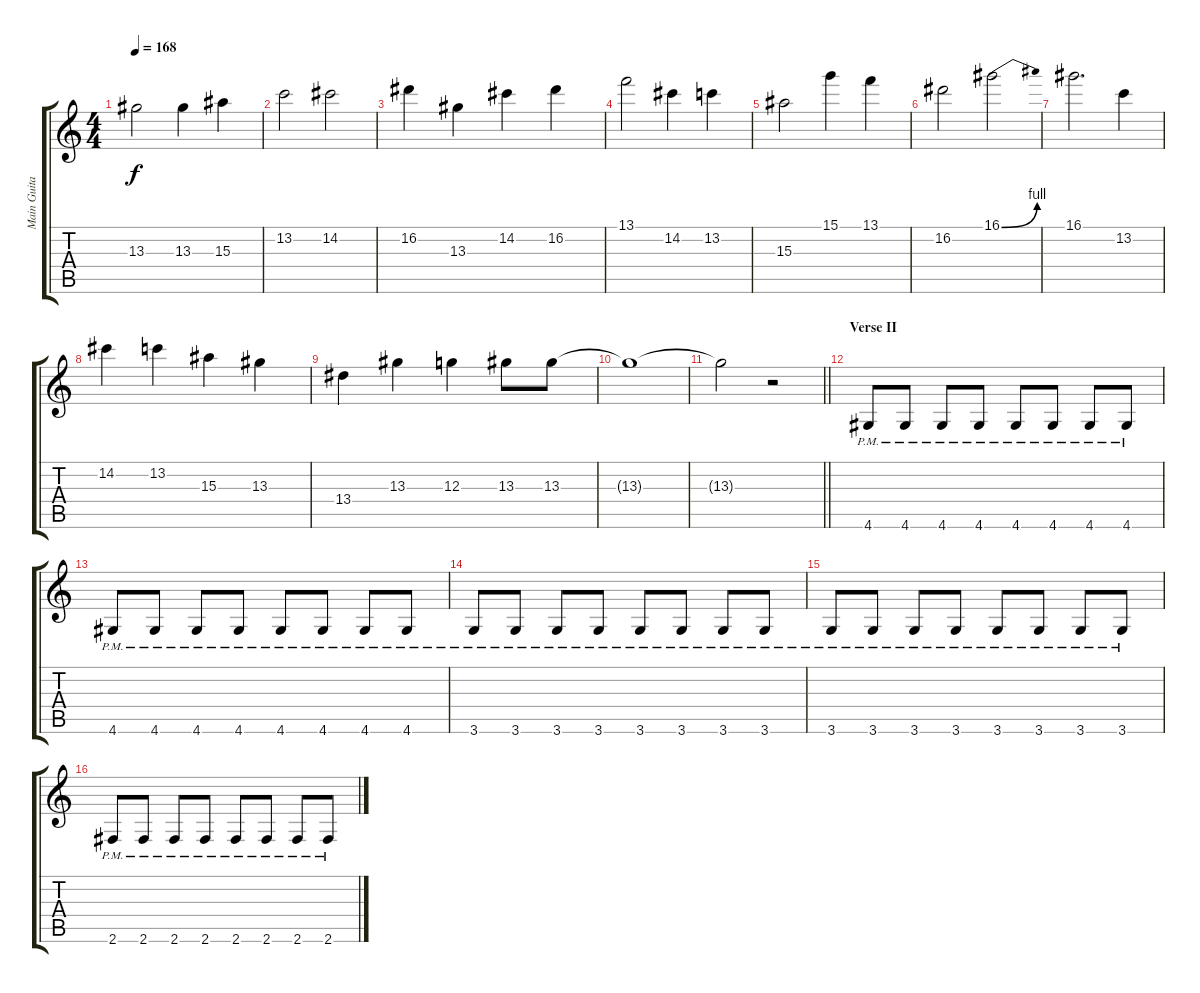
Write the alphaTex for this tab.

\track ("Main Guitar" "Main Guita") {instrument overdrivenguitar}
\staff {score tabs}
\tuning (E4 B3 G3 D3 A2 E2) {hide}
\ts (4 4)
\tempo 168
\clef g2
\ks c
13.3{t}.2{dy f} 13.3.4 15.3.4 |
13.2.2 14.2.2 |
16.2.4 13.3.4 14.2.4 16.2.4 |
13.1.2 14.2.4 13.2.4 |
15.3.2 15.1.4 13.1.4 |
16.2.2 16.1{be (bend 0 0 60 4)}.2 |
16.1.2{d} 13.2.4 |
14.2.4 13.2.4 15.3.4 13.3.4 |
13.4.4 13.3.4 12.3.4 13.3.8 13.3.8 |
13.3{t}.1 |
\barLineRight lightlight
13.3{t}.2 r.2 |
\section ("" "Verse II")
4.6{pm}.8{balance 16} 4.6{pm}.8 4.6{pm}.8 4.6{pm}.8 4.6{pm}.8 4.6{pm}.8 4.6{pm}.8 4.6{pm}.8 |
4.6{pm}.8 4.6{pm}.8 4.6{pm}.8 4.6{pm}.8 4.6{pm}.8 4.6{pm}.8 4.6{pm}.8 4.6{pm}.8 |
3.6{pm}.8 3.6{pm}.8 3.6{pm}.8 3.6{pm}.8 3.6{pm}.8 3.6{pm}.8 3.6{pm}.8 3.6{pm}.8 |
3.6{pm}.8 3.6{pm}.8 3.6{pm}.8 3.6{pm}.8 3.6{pm}.8 3.6{pm}.8 3.6{pm}.8 3.6{pm}.8 |
2.6{pm}.8 2.6{pm}.8 2.6{pm}.8 2.6{pm}.8 2.6{pm}.8 2.6{pm}.8 2.6{pm}.8 2.6{pm}.8
